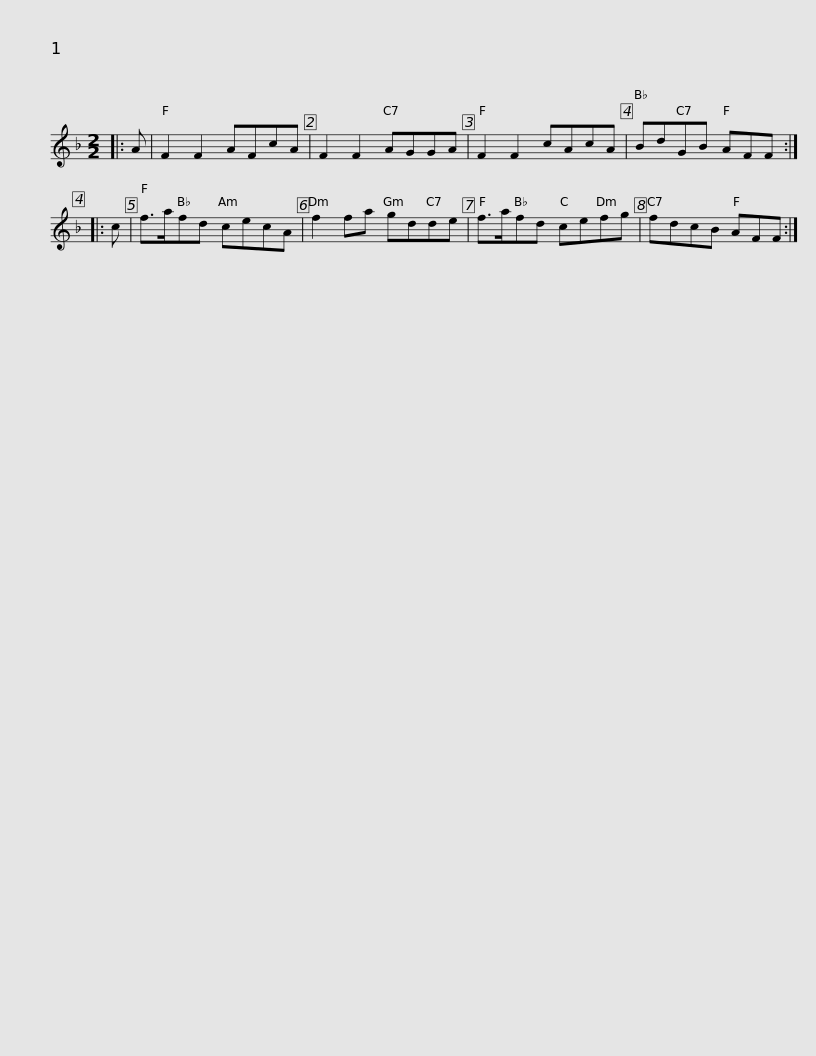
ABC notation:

X:1
L:1/8
M:2/2
I:linebreak $
K:F
V:1 treble
V:1
|: A | F2 F2 AFcA | F2 F2 AGGA | F2 F2 cAcA | BdGB AFF :: %5
 c | f>afd cecA |$ f2 fa gdde | f>afd cefg | fdcB AFF :| %10
